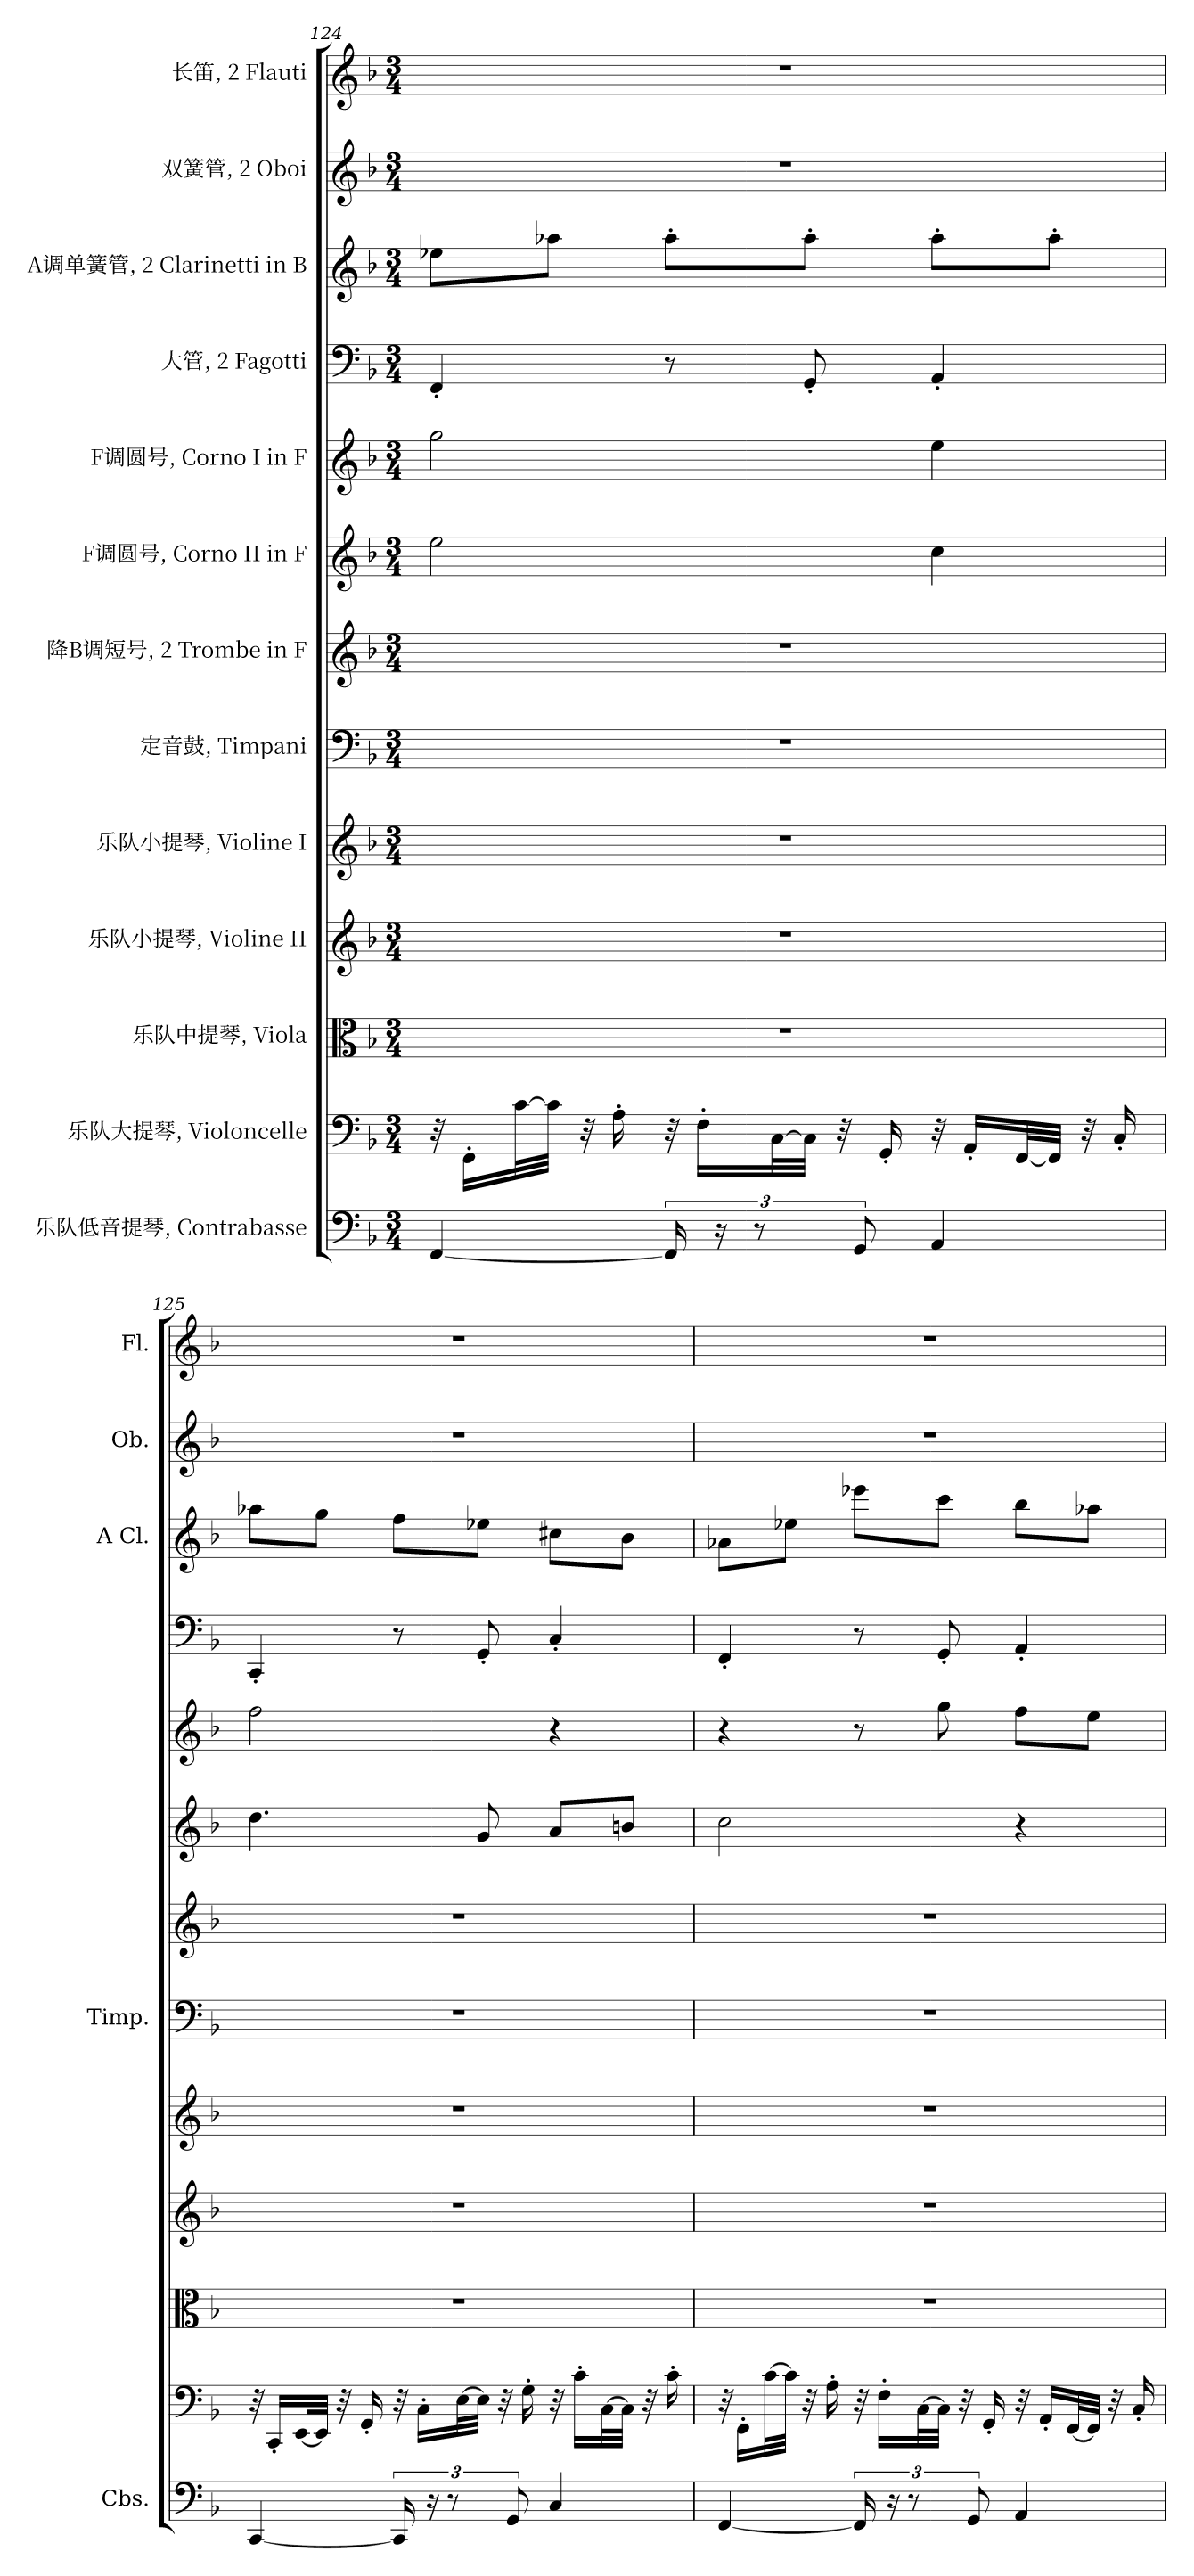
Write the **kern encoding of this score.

**kern	**kern	**kern	**kern	**kern	**kern	**kern	**kern	**kern	**kern	**kern	**kern	**kern
*part13	*part12	*part11	*part10	*part9	*part8	*part7	*part6	*part5	*part4	*part3	*part2	*part1
*staff13	*staff12	*staff11	*staff10	*staff9	*staff8	*staff7	*staff6	*staff5	*staff4	*staff3	*staff2	*staff1
*I"乐队低音提琴, Contrabasse	*I"乐队大提琴, Violoncelle	*I"乐队中提琴, Viola	*I"乐队小提琴, Violine II	*I"乐队小提琴, Violine I	*I"定音鼓, Timpani	*I"降B调短号, 2 Trombe in F	*I"F调圆号, Corno II in F	*I"F调圆号, Corno I in F	*I"大管, 2 Fagotti	*I"A调单簧管, 2 Clarinetti in B	*I"双簧管, 2 Oboi	*I"长笛, 2 Flauti
*I'Cbs.	*	*	*	*	*I'Timp.	*	*	*	*	*I'A Cl.	*I'Ob.	*I'Fl.
*clefF4	*clefF4	*clefC3	*clefG2	*clefG2	*clefF4	*clefG2	*clefG2	*clefG2	*clefF4	*clefG2	*clefG2	*clefG2
*ITrd7c12	*	*	*	*	*	*ITrd1c2	*ITrd4c7	*ITrd4c7	*	*ITrd2c3	*	*
*k[b-]	*k[b-]	*k[b-]	*k[b-]	*k[b-]	*k[b-]	*k[b-e-a-]	*k[b-e-]	*k[b-e-]	*k[b-]	*k[f#c#]	*k[b-]	*k[b-]
*M3/4	*M3/4	*M3/4	*M3/4	*M3/4	*M3/4	*M3/4	*M3/4	*M3/4	*M3/4	*M3/4	*M3/4	*M3/4
*MM98	*MM98	*MM98	*MM98	*MM98	*MM98	*MM98	*MM98	*MM98	*MM98	*MM98	*MM98	*MM98
=124	=124	=124	=124	=124	=124	=124	=124	=124	=124	=124	=124	=124
[4FFF/	32r	2.r	2.r	2.r	2.r	2.r	2a\	2cc\	4FF'/	8ccn\L	2.r	2.r
.	16FF'\LL	.	.	.	.	.	.	.	.	.	.	.
.	[32c\L	.	.	.	.	.	.	.	.	.	.	.
.	32c\JJJ]	.	.	.	.	.	.	.	.	8ffn\J	.	.
.	32r	.	.	.	.	.	.	.	.	.	.	.
.	16A'\	.	.	.	.	.	.	.	.	.	.	.
24FFF/]	32r	.	.	.	.	.	.	.	8r	8ff'\L	.	.
.	16F'\LL	.	.	.	.	.	.	.	.	.	.	.
24r	.	.	.	.	.	.	.	.	.	.	.	.
12r	.	.	.	.	.	.	.	.	.	.	.	.
.	[32C\L	.	.	.	.	.	.	.	.	.	.	.
.	32C\JJJ]	.	.	.	.	.	.	.	8GG'/	8ff'\J	.	.
.	32r	.	.	.	.	.	.	.	.	.	.	.
12GGG/	.	.	.	.	.	.	.	.	.	.	.	.
.	16GG'/	.	.	.	.	.	.	.	.	.	.	.
4AAA/	32r	.	.	.	.	.	4f\	4a\	4AA'/	8ff'\L	.	.
.	16AA'/LL	.	.	.	.	.	.	.	.	.	.	.
.	[32FF/L	.	.	.	.	.	.	.	.	.	.	.
.	32FF/JJJ]	.	.	.	.	.	.	.	.	8ff'\J	.	.
.	32r	.	.	.	.	.	.	.	.	.	.	.
.	16C'/	.	.	.	.	.	.	.	.	.	.	.
!!LO:PB:g=z
=125	=125	=125	=125	=125	=125	=125	=125	=125	=125	=125	=125	=125
*	*	*	*	*	*	*	*	*	*	*	*	*MM97
[4CCC/	32r	2.r	2.r	2.r	2.r	2.r	4.g\	2b-\	4CC'/	8ffn\L	2.r	2.r
.	16CC'/LL	.	.	.	.	.	.	.	.	.	.	.
.	[32EE/L	.	.	.	.	.	.	.	.	.	.	.
.	32EE/JJJ]	.	.	.	.	.	.	.	.	8ee\J	.	.
.	32r	.	.	.	.	.	.	.	.	.	.	.
.	16GG'/	.	.	.	.	.	.	.	.	.	.	.
24CCC/]	32r	.	.	.	.	.	.	.	8r	8dd\L	.	.
.	16C'\LL	.	.	.	.	.	.	.	.	.	.	.
24r	.	.	.	.	.	.	.	.	.	.	.	.
12r	.	.	.	.	.	.	.	.	.	.	.	.
.	[32E\L	.	.	.	.	.	.	.	.	.	.	.
.	32E\JJJ]	.	.	.	.	.	8c/	.	8GG'/	8ccn\J	.	.
.	32r	.	.	.	.	.	.	.	.	.	.	.
12GGG/	.	.	.	.	.	.	.	.	.	.	.	.
.	16G'\	.	.	.	.	.	.	.	.	.	.	.
4CC/	32r	.	.	.	.	.	8d/L	4r	4C'/	8a#X\L	.	.
.	16c'\LL	.	.	.	.	.	.	.	.	.	.	.
.	[32C\L	.	.	.	.	.	.	.	.	.	.	.
.	32C\JJJ]	.	.	.	.	.	8en/J	.	.	8g\J	.	.
.	32r	.	.	.	.	.	.	.	.	.	.	.
.	16c'\	.	.	.	.	.	.	.	.	.	.	.
=126	=126	=126	=126	=126	=126	=126	=126	=126	=126	=126	=126	=126
[4FFF/	32r	2.r	2.r	2.r	2.r	2.r	2f\	4r	4FF'/	8fn\L	2.r	2.r
.	16FF'\LL	.	.	.	.	.	.	.	.	.	.	.
.	[32c\L	.	.	.	.	.	.	.	.	.	.	.
.	32c\JJJ]	.	.	.	.	.	.	.	.	8ccn\J	.	.
.	32r	.	.	.	.	.	.	.	.	.	.	.
.	16A'\	.	.	.	.	.	.	.	.	.	.	.
24FFF/]	32r	.	.	.	.	.	.	8r	8r	8cccn\L	.	.
.	16F'\LL	.	.	.	.	.	.	.	.	.	.	.
24r	.	.	.	.	.	.	.	.	.	.	.	.
12r	.	.	.	.	.	.	.	.	.	.	.	.
.	[32C\L	.	.	.	.	.	.	.	.	.	.	.
.	32C\JJJ]	.	.	.	.	.	.	8cc\	8GG'/	8aa\J	.	.
.	32r	.	.	.	.	.	.	.	.	.	.	.
12GGG/	.	.	.	.	.	.	.	.	.	.	.	.
.	16GG'/	.	.	.	.	.	.	.	.	.	.	.
4AAA/	32r	.	.	.	.	.	4r	8b-\L	4AA'/	8gg\L	.	.
.	16AA'/LL	.	.	.	.	.	.	.	.	.	.	.
.	[32FF/L	.	.	.	.	.	.	.	.	.	.	.
.	32FF/JJJ]	.	.	.	.	.	.	8a\J	.	8ffn\J	.	.
.	32r	.	.	.	.	.	.	.	.	.	.	.
.	16C'/	.	.	.	.	.	.	.	.	.	.	.
=	=	=	=	=	=	=	=	=	=	=	=	=
*-	*-	*-	*-	*-	*-	*-	*-	*-	*-	*-	*-	*-
